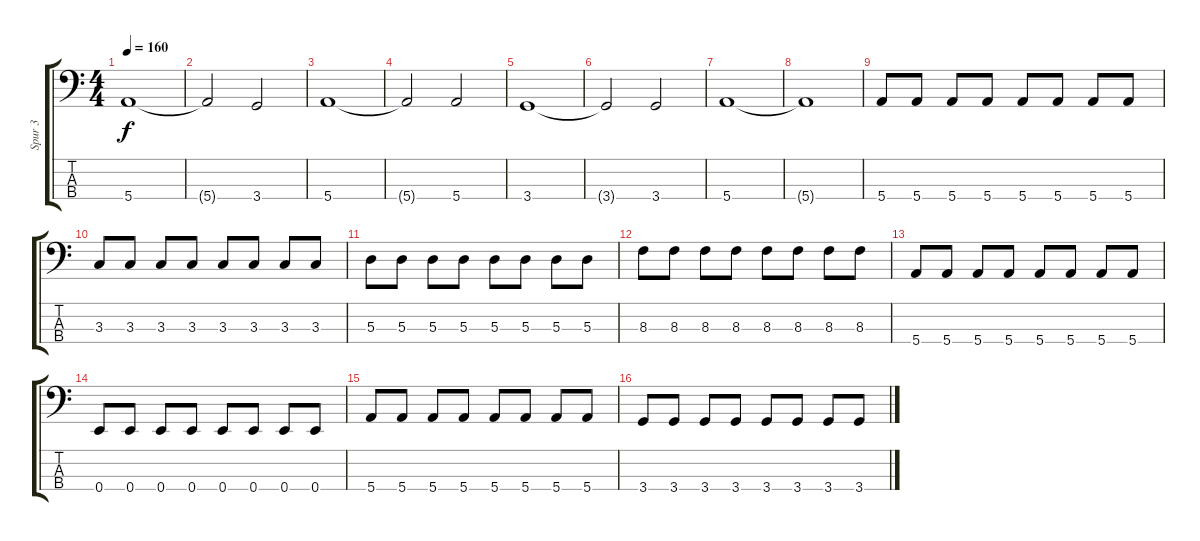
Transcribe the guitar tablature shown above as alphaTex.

\track ("Spur 3" "Spur 3") {instrument electricbasspick}
\staff {score tabs}
\tuning (G2 D2 A1 E1) {hide}
\ts (4 4)
\tempo 160
\clef f4
\ks c
5.4.1{dy f} |
5.4{t}.2 3.4.2 |
5.4.1 |
5.4{t}.2 5.4.2 |
3.4.1 |
3.4{t}.2 3.4.2 |
5.4.1 |
5.4{t}.1 |
5.4.8 5.4.8 5.4.8 5.4.8 5.4.8 5.4.8 5.4.8 5.4.8 |
3.3.8 3.3.8 3.3.8 3.3.8 3.3.8 3.3.8 3.3.8 3.3.8 |
5.3.8 5.3.8 5.3.8 5.3.8 5.3.8 5.3.8 5.3.8 5.3.8 |
8.3.8 8.3.8 8.3.8 8.3.8 8.3.8 8.3.8 8.3.8 8.3.8 |
5.4.8 5.4.8 5.4.8 5.4.8 5.4.8 5.4.8 5.4.8 5.4.8 |
0.4.8 0.4.8 0.4.8 0.4.8 0.4.8 0.4.8 0.4.8 0.4.8 |
5.4.8 5.4.8 5.4.8 5.4.8 5.4.8 5.4.8 5.4.8 5.4.8 |
3.4.8 3.4.8 3.4.8 3.4.8 3.4.8 3.4.8 3.4.8 3.4.8
